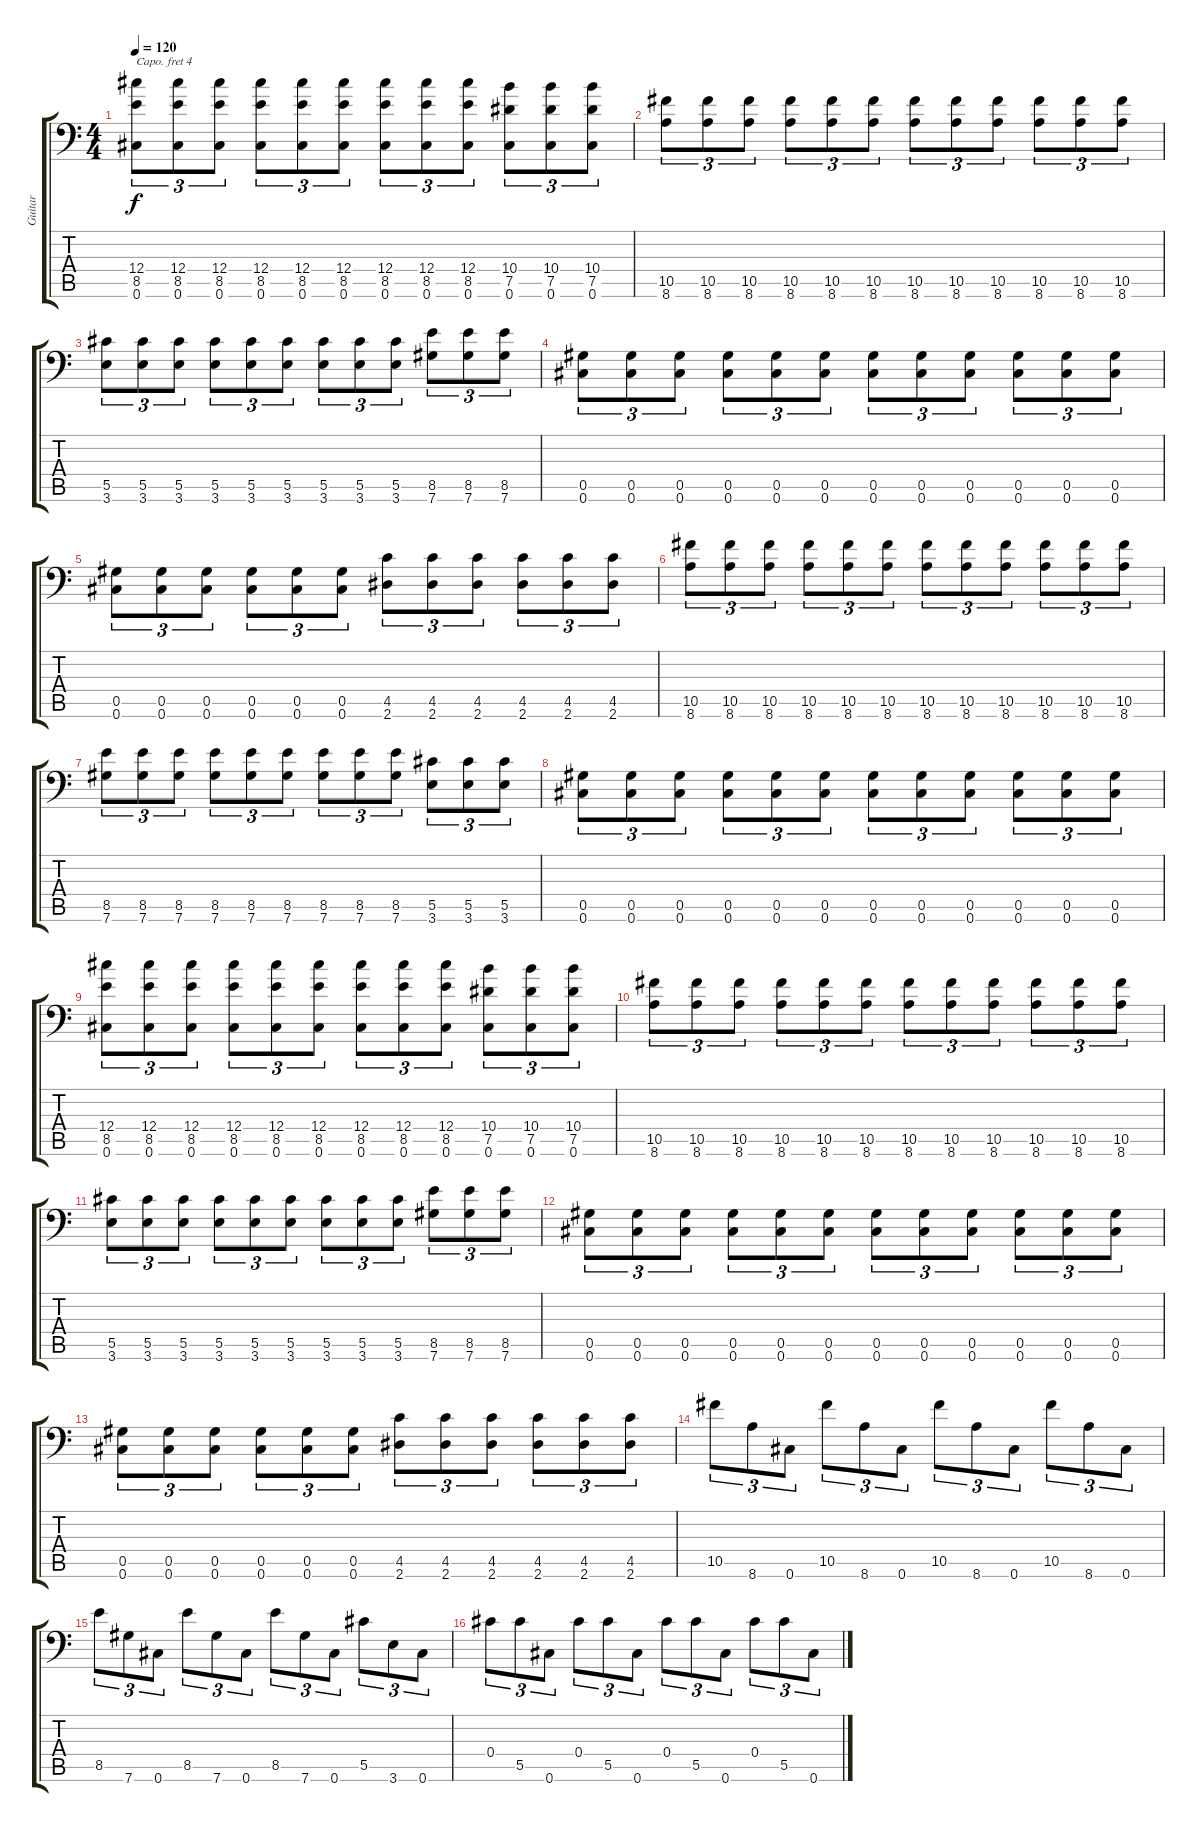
\track ("Guitar" "Guitar") {instrument distortionguitar}
\staff {score tabs}
\capo 4
\tuning (B3 Gb3 D3 A2 E2 A1) {hide}
\ts (4 4)
\tempo 120
\clef f4
\ks c
(12.4 8.5 0.6).8{tu (3 2) dy f} (12.4 8.5 0.6).8{tu (3 2)} (12.4 8.5 0.6).8{tu (3 2)} (12.4 8.5 0.6).8{tu (3 2)} (12.4 8.5 0.6).8{tu (3 2)} (12.4 8.5 0.6).8{tu (3 2)} (12.4 8.5 0.6).8{tu (3 2)} (12.4 8.5 0.6).8{tu (3 2)} (12.4 8.5 0.6).8{tu (3 2)} (10.4 7.5 0.6).8{tu (3 2)} (10.4 7.5 0.6).8{tu (3 2)} (10.4 7.5 0.6).8{tu (3 2)} |
(10.5 8.6).8{tu (3 2)} (10.5 8.6).8{tu (3 2)} (10.5 8.6).8{tu (3 2)} (10.5 8.6).8{tu (3 2)} (10.5 8.6).8{tu (3 2)} (10.5 8.6).8{tu (3 2)} (10.5 8.6).8{tu (3 2)} (10.5 8.6).8{tu (3 2)} (10.5 8.6).8{tu (3 2)} (10.5 8.6).8{tu (3 2)} (10.5 8.6).8{tu (3 2)} (10.5 8.6).8{tu (3 2)} |
(5.5 3.6).8{tu (3 2)} (5.5 3.6).8{tu (3 2)} (5.5 3.6).8{tu (3 2)} (5.5 3.6).8{tu (3 2)} (5.5 3.6).8{tu (3 2)} (5.5 3.6).8{tu (3 2)} (5.5 3.6).8{tu (3 2)} (5.5 3.6).8{tu (3 2)} (5.5 3.6).8{tu (3 2)} (8.5 7.6).8{tu (3 2)} (8.5 7.6).8{tu (3 2)} (8.5 7.6).8{tu (3 2)} |
(0.5 0.6).8{tu (3 2)} (0.5 0.6).8{tu (3 2)} (0.5 0.6).8{tu (3 2)} (0.5 0.6).8{tu (3 2)} (0.5 0.6).8{tu (3 2)} (0.5 0.6).8{tu (3 2)} (0.5 0.6).8{tu (3 2)} (0.5 0.6).8{tu (3 2)} (0.5 0.6).8{tu (3 2)} (0.5 0.6).8{tu (3 2)} (0.5 0.6).8{tu (3 2)} (0.5 0.6).8{tu (3 2)} |
(0.5 0.6).8{tu (3 2)} (0.5 0.6).8{tu (3 2)} (0.5 0.6).8{tu (3 2)} (0.5 0.6).8{tu (3 2)} (0.5 0.6).8{tu (3 2)} (0.5 0.6).8{tu (3 2)} (4.5 2.6).8{tu (3 2)} (4.5 2.6).8{tu (3 2)} (4.5 2.6).8{tu (3 2)} (4.5 2.6).8{tu (3 2)} (4.5 2.6).8{tu (3 2)} (4.5 2.6).8{tu (3 2)} |
(10.5 8.6).8{tu (3 2)} (10.5 8.6).8{tu (3 2)} (10.5 8.6).8{tu (3 2)} (10.5 8.6).8{tu (3 2)} (10.5 8.6).8{tu (3 2)} (10.5 8.6).8{tu (3 2)} (10.5 8.6).8{tu (3 2)} (10.5 8.6).8{tu (3 2)} (10.5 8.6).8{tu (3 2)} (10.5 8.6).8{tu (3 2)} (10.5 8.6).8{tu (3 2)} (10.5 8.6).8{tu (3 2)} |
(8.5 7.6).8{tu (3 2)} (8.5 7.6).8{tu (3 2)} (8.5 7.6).8{tu (3 2)} (8.5 7.6).8{tu (3 2)} (8.5 7.6).8{tu (3 2)} (8.5 7.6).8{tu (3 2)} (8.5 7.6).8{tu (3 2)} (8.5 7.6).8{tu (3 2)} (8.5 7.6).8{tu (3 2)} (5.5 3.6).8{tu (3 2)} (5.5 3.6).8{tu (3 2)} (5.5 3.6).8{tu (3 2)} |
(0.5 0.6).8{tu (3 2)} (0.5 0.6).8{tu (3 2)} (0.5 0.6).8{tu (3 2)} (0.5 0.6).8{tu (3 2)} (0.5 0.6).8{tu (3 2)} (0.5 0.6).8{tu (3 2)} (0.5 0.6).8{tu (3 2)} (0.5 0.6).8{tu (3 2)} (0.5 0.6).8{tu (3 2)} (0.5 0.6).8{tu (3 2)} (0.5 0.6).8{tu (3 2)} (0.5 0.6).8{tu (3 2)} |
(12.4 8.5 0.6).8{tu (3 2)} (12.4 8.5 0.6).8{tu (3 2)} (12.4 8.5 0.6).8{tu (3 2)} (12.4 8.5 0.6).8{tu (3 2)} (12.4 8.5 0.6).8{tu (3 2)} (12.4 8.5 0.6).8{tu (3 2)} (12.4 8.5 0.6).8{tu (3 2)} (12.4 8.5 0.6).8{tu (3 2)} (12.4 8.5 0.6).8{tu (3 2)} (10.4 7.5 0.6).8{tu (3 2)} (10.4 7.5 0.6).8{tu (3 2)} (10.4 7.5 0.6).8{tu (3 2)} |
(10.5 8.6).8{tu (3 2)} (10.5 8.6).8{tu (3 2)} (10.5 8.6).8{tu (3 2)} (10.5 8.6).8{tu (3 2)} (10.5 8.6).8{tu (3 2)} (10.5 8.6).8{tu (3 2)} (10.5 8.6).8{tu (3 2)} (10.5 8.6).8{tu (3 2)} (10.5 8.6).8{tu (3 2)} (10.5 8.6).8{tu (3 2)} (10.5 8.6).8{tu (3 2)} (10.5 8.6).8{tu (3 2)} |
(5.5 3.6).8{tu (3 2)} (5.5 3.6).8{tu (3 2)} (5.5 3.6).8{tu (3 2)} (5.5 3.6).8{tu (3 2)} (5.5 3.6).8{tu (3 2)} (5.5 3.6).8{tu (3 2)} (5.5 3.6).8{tu (3 2)} (5.5 3.6).8{tu (3 2)} (5.5 3.6).8{tu (3 2)} (8.5 7.6).8{tu (3 2)} (8.5 7.6).8{tu (3 2)} (8.5 7.6).8{tu (3 2)} |
(0.5 0.6).8{tu (3 2)} (0.5 0.6).8{tu (3 2)} (0.5 0.6).8{tu (3 2)} (0.5 0.6).8{tu (3 2)} (0.5 0.6).8{tu (3 2)} (0.5 0.6).8{tu (3 2)} (0.5 0.6).8{tu (3 2)} (0.5 0.6).8{tu (3 2)} (0.5 0.6).8{tu (3 2)} (0.5 0.6).8{tu (3 2)} (0.5 0.6).8{tu (3 2)} (0.5 0.6).8{tu (3 2)} |
(0.5 0.6).8{tu (3 2)} (0.5 0.6).8{tu (3 2)} (0.5 0.6).8{tu (3 2)} (0.5 0.6).8{tu (3 2)} (0.5 0.6).8{tu (3 2)} (0.5 0.6).8{tu (3 2)} (4.5 2.6).8{tu (3 2)} (4.5 2.6).8{tu (3 2)} (4.5 2.6).8{tu (3 2)} (4.5 2.6).8{tu (3 2)} (4.5 2.6).8{tu (3 2)} (4.5 2.6).8{tu (3 2)} |
\section ("" "")
10.5.8{tu (3 2)} 8.6.8{tu (3 2)} 0.6.8{tu (3 2)} 10.5.8{tu (3 2)} 8.6.8{tu (3 2)} 0.6.8{tu (3 2)} 10.5.8{tu (3 2)} 8.6.8{tu (3 2)} 0.6.8{tu (3 2)} 10.5.8{tu (3 2)} 8.6.8{tu (3 2)} 0.6.8{tu (3 2)} |
8.5.8{tu (3 2)} 7.6.8{tu (3 2)} 0.6.8{tu (3 2)} 8.5.8{tu (3 2)} 7.6.8{tu (3 2)} 0.6.8{tu (3 2)} 8.5.8{tu (3 2)} 7.6.8{tu (3 2)} 0.6.8{tu (3 2)} 5.5.8{tu (3 2)} 3.6.8{tu (3 2)} 0.6.8{tu (3 2)} |
0.4.8{tu (3 2)} 5.5.8{tu (3 2)} 0.6.8{tu (3 2)} 0.4.8{tu (3 2)} 5.5.8{tu (3 2)} 0.6.8{tu (3 2)} 0.4.8{tu (3 2)} 5.5.8{tu (3 2)} 0.6.8{tu (3 2)} 0.4.8{tu (3 2)} 5.5.8{tu (3 2)} 0.6.8{tu (3 2)}
